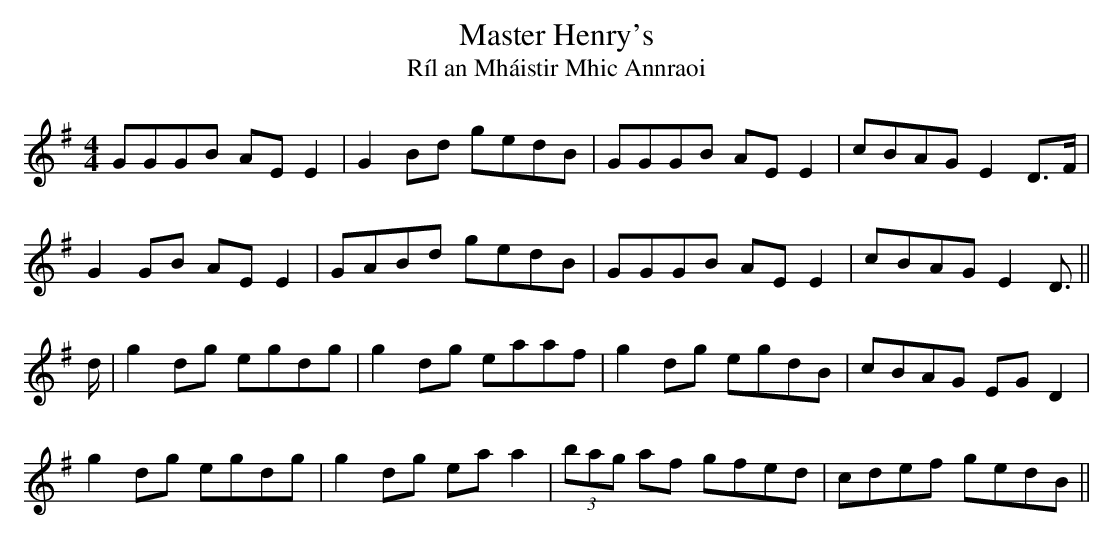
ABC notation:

X:1
T: Master Henry's
T: R\'il an Mh\'aistir Mhic Annraoi
L: 1/8
M: 4/4
K: G
GGGB AE E2|G2 Bd gedB|GGGB AE E2|cBAG E2 D>F|
G2 GB AE E2|GABd gedB|GGGB AE E2|cBAG E2 D>||
d|g2 dg egdg|g2 dg eaaf|g2 dg egdB|cBAG EG D2|
g2 dg egdg|g2 dg ea a2|(3bag af gfed|cdef gedB||
